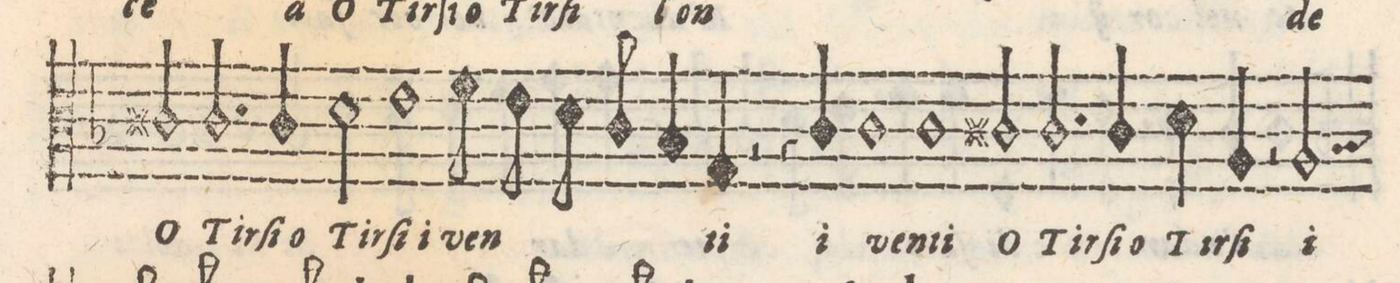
**kern	**text
*I"SESTO	*
*clefC3	*
*k[b-]	*
*met(C)	*
*M2/1	*
2c#X/	O
2.c#/	Tir-
4c#/	-ſi o
2d\	Tir-
=15-	=15-
1e	-ſi i
8f\	ven-
8e\	.
8d\	.
8cny/	.
4B-/	.
4G/	-ti
=16-	=16-
2r	.
4r	.
4c/	i-
1c	-ven-
=17-	=17-
1c	-ti
2c#X/	O
2.c#/	Tir-
=18-	=18-
4c#yX/	-ſi o
4d\	Tir-
4A/	-ſi
2r	.
2A/	i
*custos:B-	*
=19-	=19-
*-	*-
